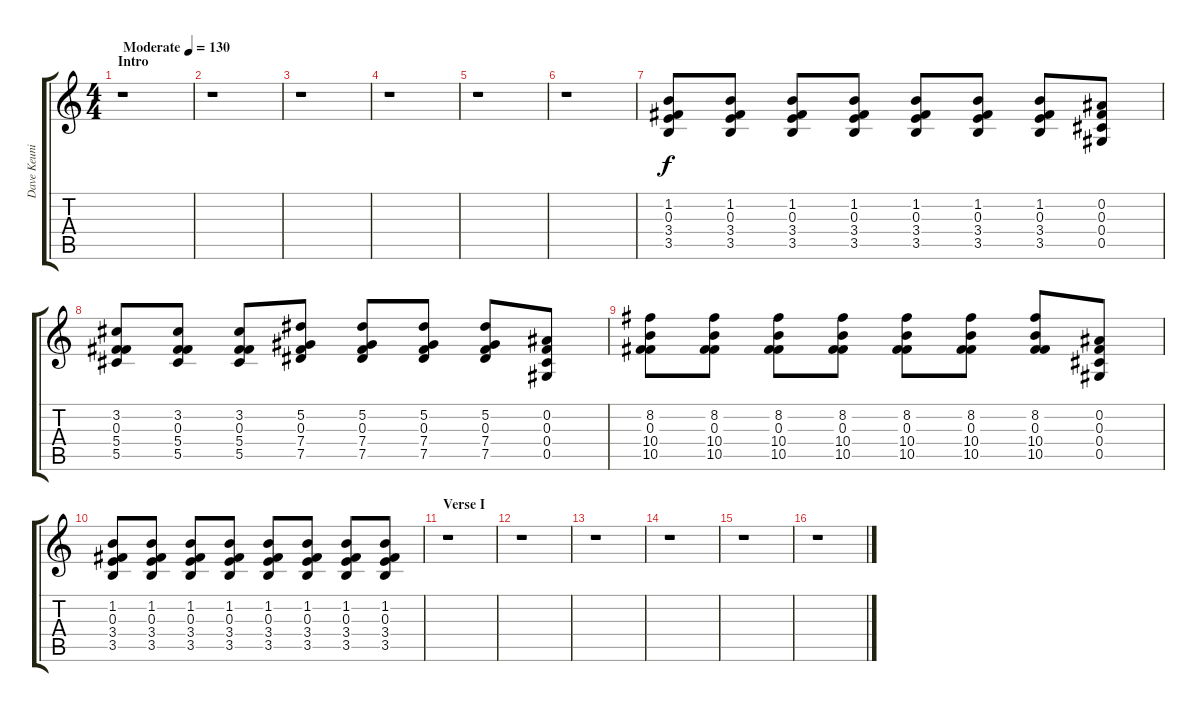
\track ("Dave Keuning (Backing)" "Dave Keuni") {instrument overdrivenguitar}
\staff {score tabs}
\tuning (Eb4 Bb3 Gb3 Db3 Ab2 Eb2) {hide}
\ts (4 4)
\section ("" "Intro")
\tempo (130 "Moderate")
\clef g2
\ks c
r.1{dy f instrument overdrivenguitar} |
r.1 |
r.1 |
r.1 |
r.1 |
r.1 |
(1.2 0.3 3.4 3.5).8 (1.2 0.3 3.4 3.5).8 (1.2 0.3 3.4 3.5).8 (1.2 0.3 3.4 3.5).8 (1.2 0.3 3.4 3.5).8 (1.2 0.3 3.4 3.5).8 (1.2 0.3 3.4 3.5).8 (0.2 0.3 0.4 0.5).8 |
(3.2 0.3 5.4 5.5).8 (3.2 0.3 5.4 5.5).8 (3.2 0.3 5.4 5.5).8 (5.2 0.3 7.4 7.5).8 (5.2 0.3 7.4 7.5).8 (5.2 0.3 7.4 7.5).8 (5.2 0.3 7.4 7.5).8 (0.2 0.3 0.4 0.5).8 |
(8.2 0.3 10.4 10.5).8 (8.2 0.3 10.4 10.5).8 (8.2 0.3 10.4 10.5).8 (8.2 0.3 10.4 10.5).8 (8.2 0.3 10.4 10.5).8 (8.2 0.3 10.4 10.5).8 (8.2 0.3 10.4 10.5).8 (0.2 0.3 0.4 0.5).8 |
(1.2 0.3 3.4 3.5).8 (1.2 0.3 3.4 3.5).8 (1.2 0.3 3.4 3.5).8 (1.2 0.3 3.4 3.5).8 (1.2 0.3 3.4 3.5).8 (1.2 0.3 3.4 3.5).8 (1.2 0.3 3.4 3.5).8 (1.2 0.3 3.4 3.5).8 |
\section ("" "Verse I")
r.1 |
r.1 |
r.1 |
r.1 |
r.1 |
r.1
